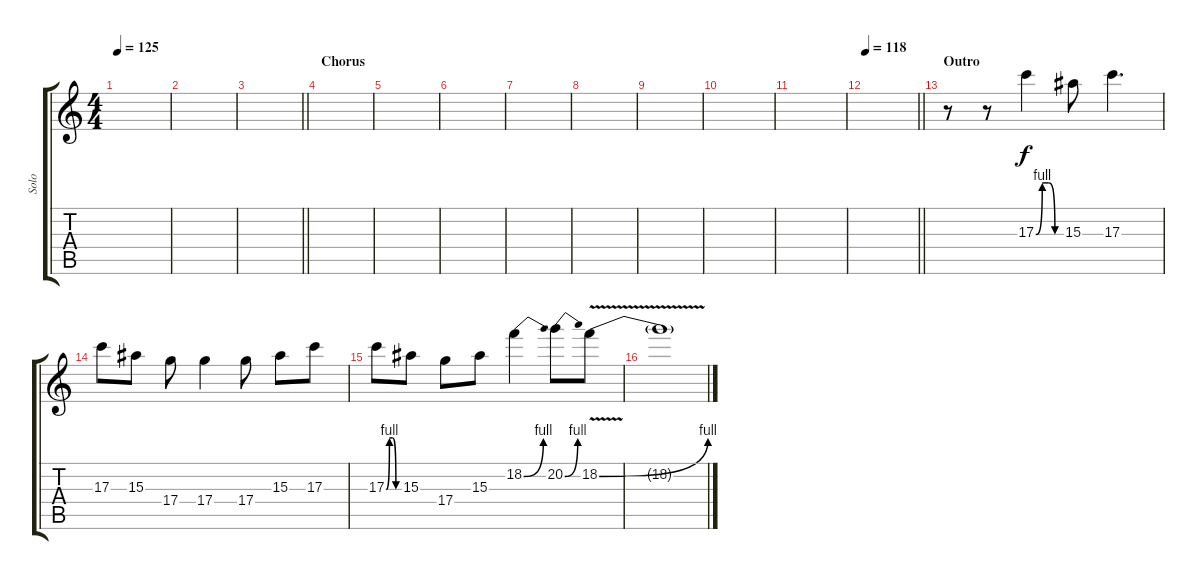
\track ("Solo" "Solo") {instrument acousticguitarsteel}
\staff {score tabs}
\tuning (E4 B3 G3 D3 A2 E2) {hide}
\ts (4 4)
\tempo 125
\clef g2
\ks c
|
|
\barLineRight lightlight
|
\section ("" "Chorus")
|
|
|
|
|
|
|
|
\tempo 118
\barLineRight lightlight
|
\section ("" "Outro")
r.8 r.8 17.3{be (custom 0 0 15 4 30 4 45 0 60 0)}.4 15.3.8 17.3.4{d} |
17.3.8 15.3.8 17.4.8 17.4.4 17.4.8 15.3.8 17.3.8 |
17.3{be (custom 0 0 15 4 30 4 45 0 60 0)}.8 15.3.8 17.4.8 15.3.8 18.2{be (bend 0 0 60 4)}.4 20.2{be (bend 0 0 60 4)}.8 18.2{be (bend 0 0 60 4) v}.8 |
18.2{t}.1
